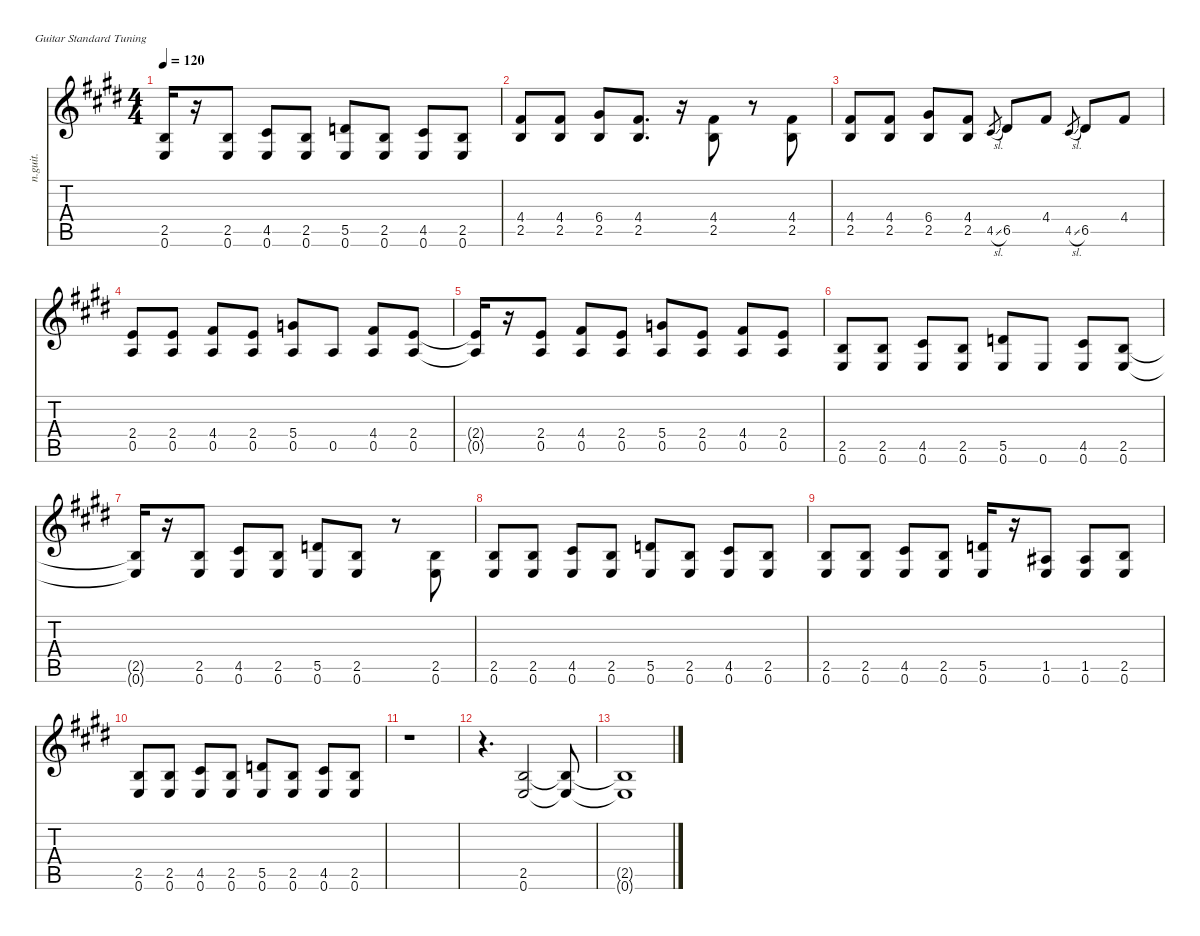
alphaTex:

\defaultSystemsLayout 4
\hideDynamics
\bracketExtendMode nobrackets
\track ("Guitar2" "n.guit.") {instrument acousticguitarnylon}
\staff {score tabs}
\tuning (E4 B3 G3 D3 A2 E2)
\ts (4 4)
\tempo 120
\clef g2
\ks e
(2.5{t acc forcenatural} 0.6{t acc forcenatural}).16{dy f beam Up} r.16{beam Up} (2.5{acc forcenatural} 0.6{acc forcenatural}).8{dy mf beam Up} (4.5{acc #} 0.6{acc forcenatural}).8{beam Up} (2.5{acc forcenatural} 0.6{acc forcenatural}).8{beam Up} (5.5{acc forcenatural} 0.6{acc forcenatural}).8{dy f beam Up} (2.5{acc forcenatural} 0.6{acc forcenatural}).8{dy mf beam Up} (4.5{acc #} 0.6{acc forcenatural}).8{beam Up} (2.5{acc forcenatural} 0.6{acc forcenatural}).8{beam Up} |
(4.4{acc #} 2.5{acc forcenatural}).8{beam Up} (4.4{acc #} 2.5{acc forcenatural}).8{beam Up} (6.4{acc #} 2.5{acc forcenatural}).8{dy f beam Up} (4.4{acc #} 2.5{acc forcenatural}).8{d dy mf beam Up} r.16{beam Down} (4.4{acc #} 2.5{acc forcenatural}).8{beam Up} r.8{beam Down} (4.4{acc #} 2.5{acc forcenatural}).8{beam Up} |
(4.4{acc #} 2.5{acc forcenatural}).8{beam Up} (4.4{acc #} 2.5{acc forcenatural}).8{beam Up} (6.4{acc #} 2.5{acc forcenatural}).8{dy f beam Up} (4.4{acc #} 2.5{acc forcenatural}).8{dy mf beam Up} 4.5{sl acc #}.8{gr beam Up} 6.5{acc #}.8{dy f beam Up} 4.4{acc #}.8{dy mf beam Up} 4.5{sl acc #}.8{gr beam Up} 6.5{acc #}.8{dy f beam Up} 4.4{acc #}.8{beam Up} |
(2.4{acc forcenatural} 0.5{acc forcenatural}).8{dy mf beam Up} (2.4{acc forcenatural} 0.5{acc forcenatural}).8{beam Up} (4.4{acc #} 0.5{acc forcenatural}).8{beam Up} (2.4{acc forcenatural} 0.5{acc forcenatural}).8{beam Up} (5.4{acc forcenatural} 0.5{acc forcenatural}).8{dy f beam Up} 0.5{acc forcenatural}.8{dy mf beam Up} (4.4{acc #} 0.5{acc forcenatural}).8{beam Up} (2.4{acc forcenatural} 0.5{acc forcenatural}).8{beam Up} |
(2.4{t acc forcenatural} 0.5{t acc forcenatural}).16{dy f beam Up} r.16{beam Up} (2.4{acc forcenatural} 0.5{acc forcenatural}).8{dy mf beam Up} (4.4{acc #} 0.5{acc forcenatural}).8{beam Up} (2.4{acc forcenatural} 0.5{acc forcenatural}).8{beam Up} (5.4{acc forcenatural} 0.5{acc forcenatural}).8{dy f beam Up} (2.4{acc forcenatural} 0.5{acc forcenatural}).8{dy mf beam Up} (4.4{acc #} 0.5{acc forcenatural}).8{beam Up} (2.4{acc forcenatural} 0.5{acc forcenatural}).8{beam Up} |
(2.5{acc forcenatural} 0.6{acc forcenatural}).8{beam Up} (2.5{acc forcenatural} 0.6{acc forcenatural}).8{beam Up} (4.5{acc #} 0.6{acc forcenatural}).8{beam Up} (2.5{acc forcenatural} 0.6{acc forcenatural}).8{beam Up} (5.5{acc forcenatural} 0.6{acc forcenatural}).8{dy f beam Up} 0.6{acc forcenatural}.8{dy mf beam Up} (4.5{acc #} 0.6{acc forcenatural}).8{beam Up} (2.5{acc forcenatural} 0.6{acc forcenatural}).8{beam Up} |
(2.5{t acc forcenatural} 0.6{t acc forcenatural}).16{dy f beam Up} r.16{beam Up} (2.5{acc forcenatural} 0.6{acc forcenatural}).8{dy mf beam Up} (4.5{acc #} 0.6{acc forcenatural}).8{beam Up} (2.5{acc forcenatural} 0.6{acc forcenatural}).8{beam Up} (5.5{acc forcenatural} 0.6{acc forcenatural}).8{dy f beam Up} (2.5{acc forcenatural} 0.6{acc forcenatural}).8{dy mf beam Up} r.8{beam Down} (2.5{acc forcenatural} 0.6{acc forcenatural}).8{beam Up} |
(2.5{acc forcenatural} 0.6{acc forcenatural}).8{dy f beam Up} (2.5{acc forcenatural} 0.6{acc forcenatural}).8{beam Up} (4.5{acc #} 0.6{acc forcenatural}).8{dy mf beam Up} (2.5{acc forcenatural} 0.6{acc forcenatural}).8{dy f beam Up} (5.5{acc forcenatural} 0.6{acc forcenatural}).8{dy mf beam Up} (2.5{acc forcenatural} 0.6{acc forcenatural}).8{dy f beam Up} (4.5{acc #} 0.6{acc forcenatural}).8{dy mf beam Up} (2.5{acc forcenatural} 0.6{acc forcenatural}).8{beam Up} |
(2.5{acc forcenatural} 0.6{acc forcenatural}).8{dy f beam Up} (2.5{acc forcenatural} 0.6{acc forcenatural}).8{dy mf beam Up} (4.5{acc #} 0.6{acc forcenatural}).8{beam Up} (2.5{acc forcenatural} 0.6{acc forcenatural}).8{beam Up} (5.5{acc forcenatural} 0.6{acc forcenatural}).16{dy f beam Up} r.16{beam Up} (1.5{acc #} 0.6{acc forcenatural}).8{beam Up} (1.5{acc #} 0.6{acc forcenatural}).8{beam Up} (2.5{acc forcenatural} 0.6{acc forcenatural}).8{beam Up} |
(2.5{acc forcenatural} 0.6{acc forcenatural}).8{beam Up} (2.5{acc forcenatural} 0.6{acc forcenatural}).8{beam Up} (4.5{acc #} 0.6{acc forcenatural}).8{dy mf beam Up} (2.5{acc forcenatural} 0.6{acc forcenatural}).8{dy f beam Up} (5.5{acc forcenatural} 0.6{acc forcenatural}).8{dy mf beam Up} (2.5{acc forcenatural} 0.6{acc forcenatural}).8{dy f beam Up} (4.5{acc #} 0.6{acc forcenatural}).8{dy mf beam Up} (2.5{acc forcenatural} 0.6{acc forcenatural}).8{beam Up} |
r.1{beam Down} |
r.4{d beam Down} (2.5{acc forcenatural} 0.6{acc forcenatural}).2{beam Up} (2.5{t acc forcenatural} 0.6{t acc forcenatural}).8{beam Up} |
(2.5{t acc forcenatural} 0.6{t acc forcenatural}).1{dy f beam Up}
